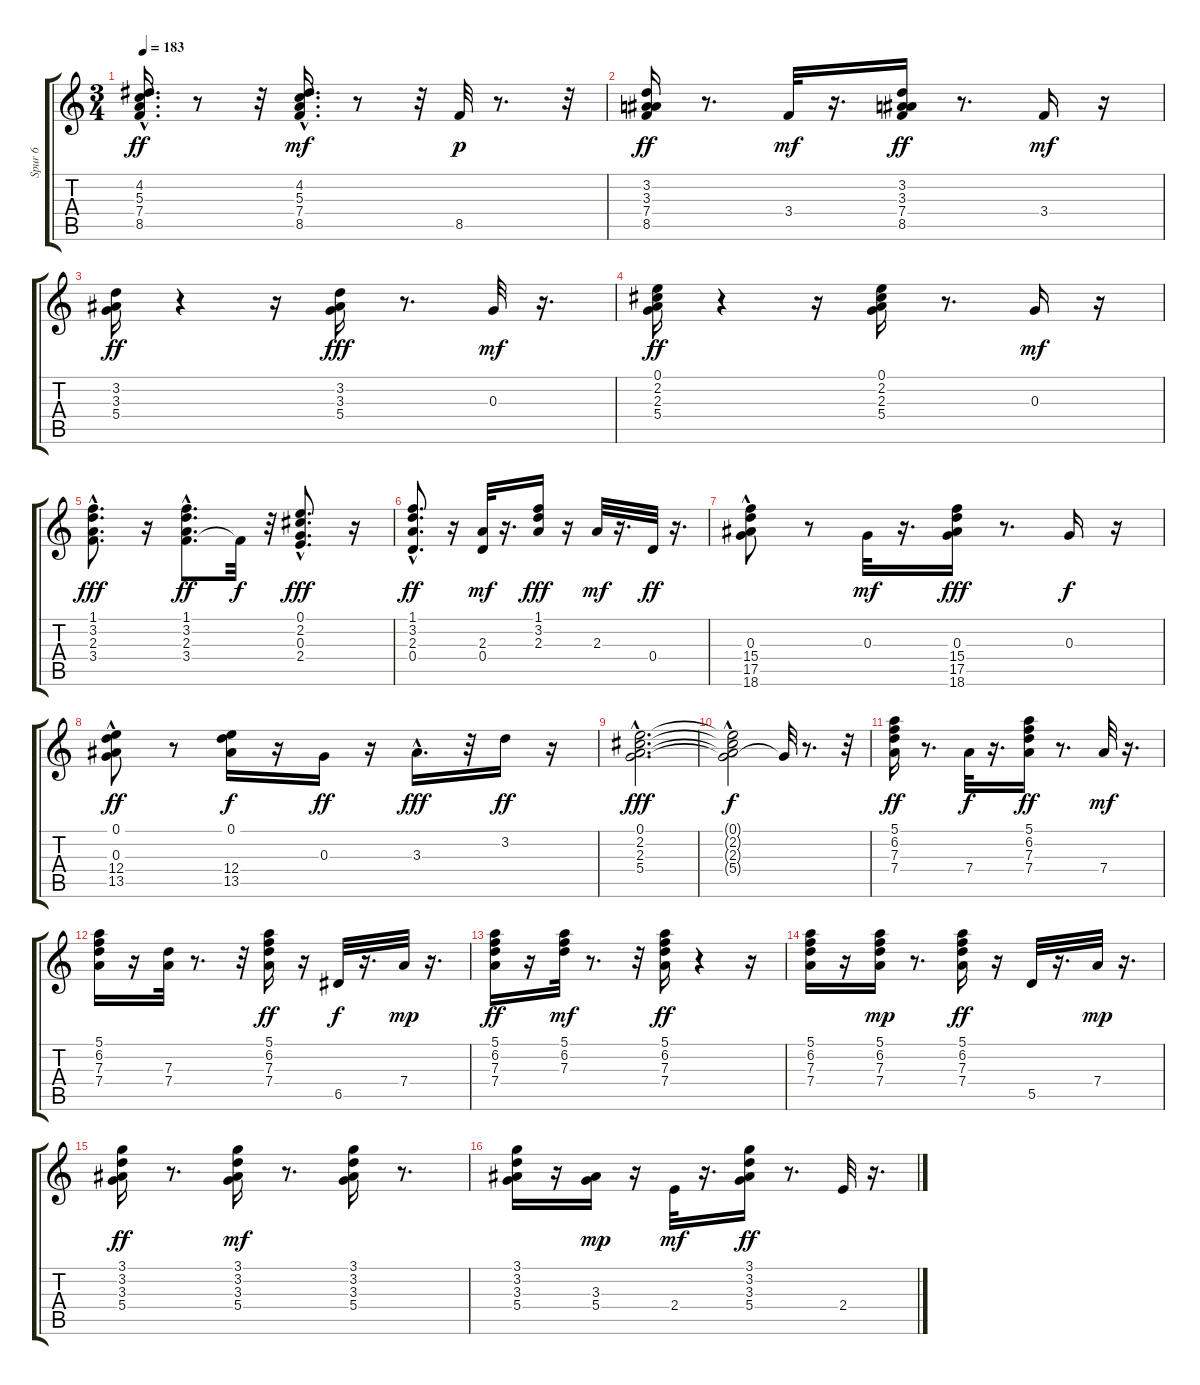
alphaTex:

\track ("Spur 6" "Spur 6") {instrument electricguitarjazz}
\staff {score tabs}
\tuning (E4 B3 G3 D3 A2 E2) {hide}
\ts (3 4)
\tempo 183
\clef g2
\ks c
(4.2{hac} 5.3 7.4 8.5).16{d dy ff} r.8 r.32 (4.2{hac} 5.3{hac} 7.4{hac} 8.5).16{d dy mf} r.8 r.32 8.5.32{dy p} r.8{d} r.32 |
(3.2 3.3 7.4 8.5).16{dy ff} r.8{d} 3.4.32{dy mf} r.16{d} (3.2 3.3 7.4 8.5).16{dy ff} r.8{d} 3.4.16{dy mf} r.16 |
(3.2 3.3 5.4).16{dy ff} r.4 r.16 (3.2 3.3 5.4).16{dy fff} r.8{d} 0.3.32{dy mf} r.16{d} |
(0.1 2.2 2.3 5.4).16{dy ff} r.4 r.16 (0.1 2.2 2.3 5.4).16 r.8{d} 0.3.16{dy mf} r.16 |
(1.1{hac} 3.2{hac} 2.3{hac} 3.4{hac}).8{d dy fff} r.16 (1.1 3.2{hac} 2.3{hac} 3.4{hac}).8{d dy ff} 3.4{t}.32{dy f} r.32 (0.1 2.2{hac} 0.3{hac} 2.4{hac}).8{d dy fff} r.16 |
(1.1{hac} 3.2{hac} 2.3 0.4).8{d dy ff} r.16 (2.3 0.4).32{dy mf} r.16{d} (1.1 3.2 2.3).16{dy fff} r.16 2.3.32{dy mf} r.16{d} 0.4.32{dy ff} r.16{d} |
(0.3{hac} 15.4 17.5 18.6).8 r.8 0.3.32{dy mf} r.16{d} (0.3 15.4 17.5 18.6).16{dy fff} r.8{d} 0.3.16{dy f} r.16 |
(0.1{hac} 0.3{hac} 12.4 13.5{hac}).8{dy ff} r.8 (0.1 12.4 13.5).16{dy f} r.16 0.3.16{dy ff} r.16 3.3{hac}.16{d dy fff} r.32 3.2.16{dy ff} r.16 |
(0.1{hac} 2.2{hac} 2.3{hac} 5.4{hac}).2{d dy fff} |
(0.1{t} 2.2{hac t} 2.3{hac t} 5.4{t}).2{dy f} 5.4{t}.32 r.8{d} r.32 |
(5.1 6.2 7.3 7.4).16{dy ff} r.8{d} 7.4.32{dy f} r.16{d} (5.1 6.2 7.3 7.4).16{dy ff} r.8{d} 7.4.32{dy mf} r.16{d} |
(5.1 6.2 7.3 7.4).16 r.16 (7.3 7.4).32 r.8{d} r.32 (5.1 6.2 7.3 7.4).16{dy ff} r.16 6.5.32{dy f} r.16{d} 7.4.32{dy mp} r.16{d} |
(5.1 6.2 7.3 7.4).16{dy ff} r.16 (5.1 6.2 7.3).32{dy mf} r.8{d} r.32 (5.1 6.2 7.3 7.4).16{dy ff} r.4 r.16 |
(5.1 6.2 7.3 7.4).16 r.16 (5.1 6.2 7.3 7.4).16{dy mp} r.8{d} (5.1 6.2 7.3 7.4).16{dy ff} r.16 5.5.32 r.16{d} 7.4.32{dy mp} r.16{d} |
(3.1 3.2 3.3 5.4).16{dy ff} r.8{d} (3.1 3.2 3.3 5.4).16{dy mf} r.8{d} (3.1 3.2 3.3 5.4).16 r.8{d} |
(3.1 3.2 3.3 5.4).16 r.16 (3.3 5.4).16{dy mp} r.16 2.4.32{dy mf} r.16{d} (3.1 3.2 3.3 5.4).16{dy ff} r.8{d} 2.4.32 r.16{d}
